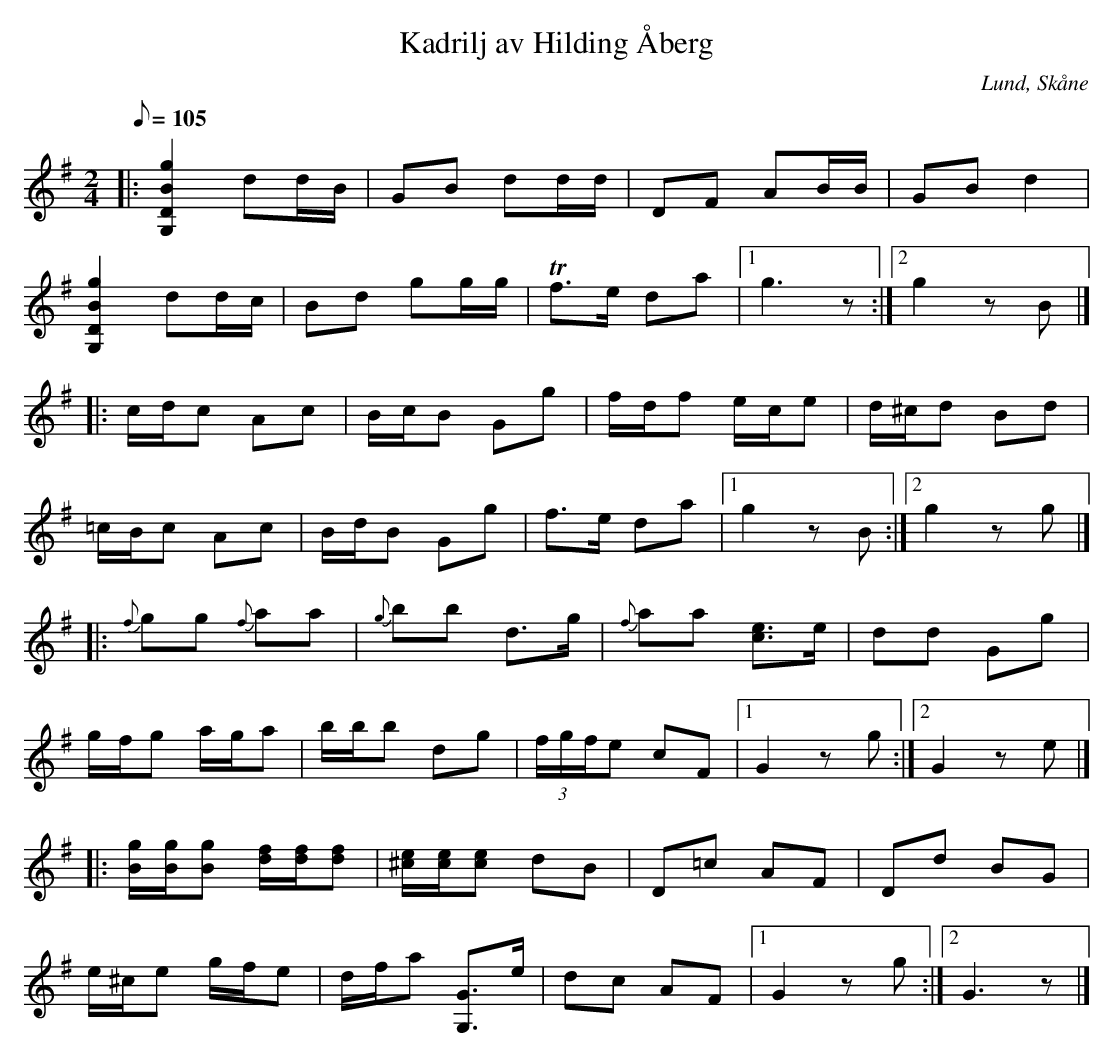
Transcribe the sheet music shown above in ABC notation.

X:1
T:Kadrilj av Hilding Åberg
O:Lund, Skåne
M:2/4
L:1/9
Q:1/8=105
V:1 clef=G
K:G
|: [G,2D2B2g2] dd/B/ | GB dd/d/ | DF AB/B/ | GB d2 |
[G,2D2B2g2] dd/c/ | Bd gg/g/ | Tf>e da |1 g3 z :|2 g2 zB |]
|: c/d/c Ac | B/c/B Gg | f/d/f e/c/e | d/^c/d Bd |
=c/B/c Ac | B/d/B Gg | f>e da |1 g2 zB :|2 g2 zg |]
|: {f}gg {f}aa | {g}bb d>g | {f}aa [ce]>e | dd Gg |
g/f/g a/g/a | b/b/b dg | (3f/g/f/e cF |1 G2 zg :|2 G2 ze |]
|: [B/g/][B/g/][Bg] [d/f/][d/f/][df] | [^c/e/][c/e/][ce] dB | D=c AF | Dd BG |
e/^c/e g/f/e | d/f/a [G,G]>e | dc AF |1 G2 zg :|2 G3 z |]
